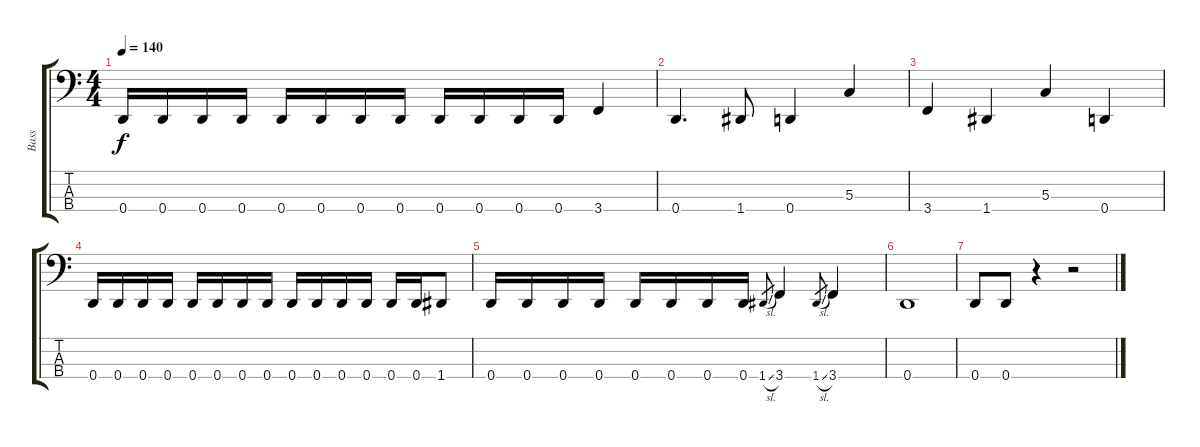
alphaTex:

\track ("Bass" "Bass") {instrument electricbasspick}
\staff {score tabs}
\tuning (F2 C2 G1 D1) {hide}
\ts (4 4)
\tempo 140
\clef f4
\ks c
0.4.16{dy f} 0.4.16 0.4.16 0.4.16 0.4.16 0.4.16 0.4.16 0.4.16 0.4.16 0.4.16 0.4.16 0.4.16 3.4.4 |
0.4.4{d} 1.4.8 0.4.4 5.3.4 |
3.4.4 1.4.4 5.3.4 0.4.4 |
0.4.16 0.4.16 0.4.16 0.4.16 0.4.16 0.4.16 0.4.16 0.4.16 0.4.16 0.4.16 0.4.16 0.4.16 0.4.16 0.4.16 1.4.8 |
0.4.16 0.4.16 0.4.16 0.4.16 0.4.16 0.4.16 0.4.16 0.4.16 1.4{sl}.8{gr} 3.4.4 1.4{sl}.8{gr} 3.4.4 |
0.4.1 |
0.4.8 0.4.8 r.4 r.2
